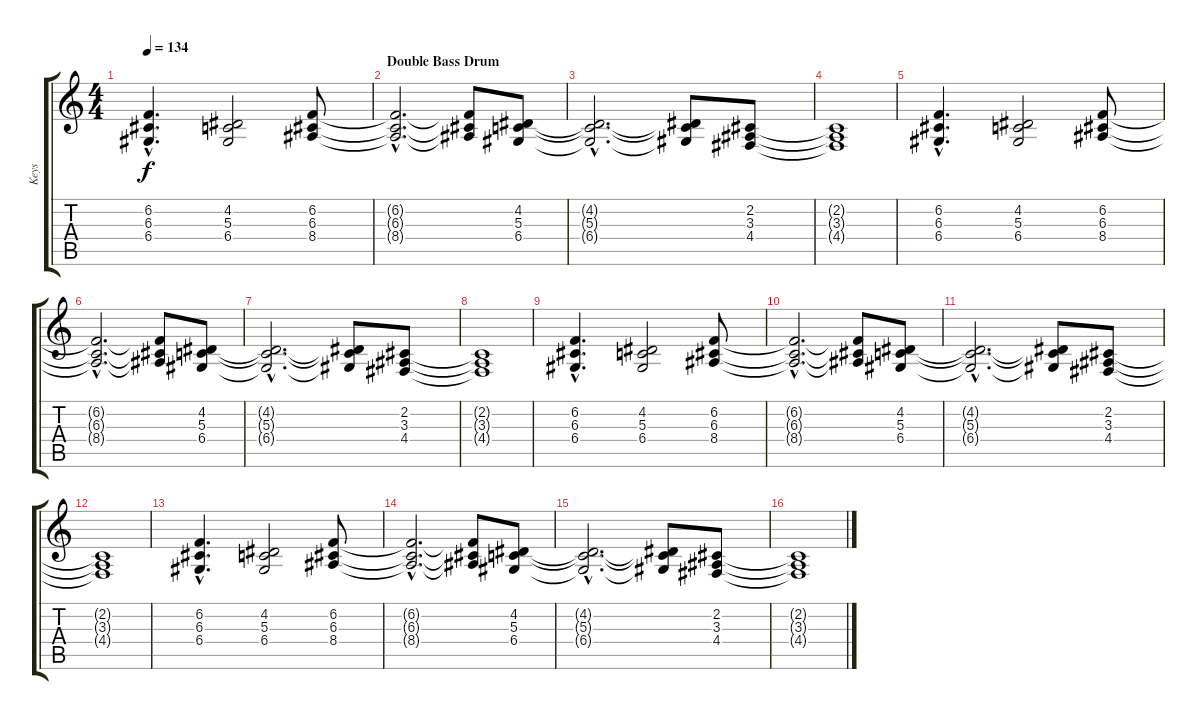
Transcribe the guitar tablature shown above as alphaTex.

\track ("Keys" "Keys") {instrument synthstrings1}
\staff {score tabs}
\tuning (E4 B3 G3 D3 A2 E2) {hide}
\ts (4 4)
\tempo 134
\clef g2
\ks c
(6.2{hac} 6.3{hac} 6.4{hac}).4{d dy f} (4.2 5.3 6.4).2 (6.2 6.3 8.4).8 |
\section ("" "Double Bass Drum")
(6.2{hac t} 6.3{hac t} 8.4{hac t}).2{d} (6.2{t} 6.3{t} 8.4{t}).8 (4.2 5.3 6.4).8 |
(4.2{hac t} 5.3{hac t} 6.4{hac t}).2{d} (4.2{t} 5.3{t} 6.4{t}).8 (2.2 3.3 4.4).8 |
(2.2{t} 3.3{t} 4.4{t}).1 |
(6.2{hac} 6.3{hac} 6.4{hac}).4{d} (4.2 5.3 6.4).2 (6.2 6.3 8.4).8 |
(6.2{hac t} 6.3{hac t} 8.4{hac t}).2{d} (6.2{t} 6.3{t} 8.4{t}).8 (4.2 5.3 6.4).8 |
(4.2{hac t} 5.3{hac t} 6.4{hac t}).2{d} (4.2{t} 5.3{t} 6.4{t}).8 (2.2 3.3 4.4).8 |
(2.2{t} 3.3{t} 4.4{t}).1 |
(6.2{hac} 6.3{hac} 6.4{hac}).4{d} (4.2 5.3 6.4).2 (6.2 6.3 8.4).8 |
(6.2{hac t} 6.3{hac t} 8.4{hac t}).2{d} (6.2{t} 6.3{t} 8.4{t}).8 (4.2 5.3 6.4).8 |
(4.2{hac t} 5.3{hac t} 6.4{hac t}).2{d} (4.2{t} 5.3{t} 6.4{t}).8 (2.2 3.3 4.4).8 |
(2.2{t} 3.3{t} 4.4{t}).1 |
(6.2{hac} 6.3{hac} 6.4{hac}).4{d} (4.2 5.3 6.4).2 (6.2 6.3 8.4).8 |
(6.2{hac t} 6.3{hac t} 8.4{hac t}).2{d} (6.2{t} 6.3{t} 8.4{t}).8 (4.2 5.3 6.4).8 |
(4.2{hac t} 5.3{hac t} 6.4{hac t}).2{d} (4.2{t} 5.3{t} 6.4{t}).8 (2.2 3.3 4.4).8 |
(2.2{t} 3.3{t} 4.4{t}).1
